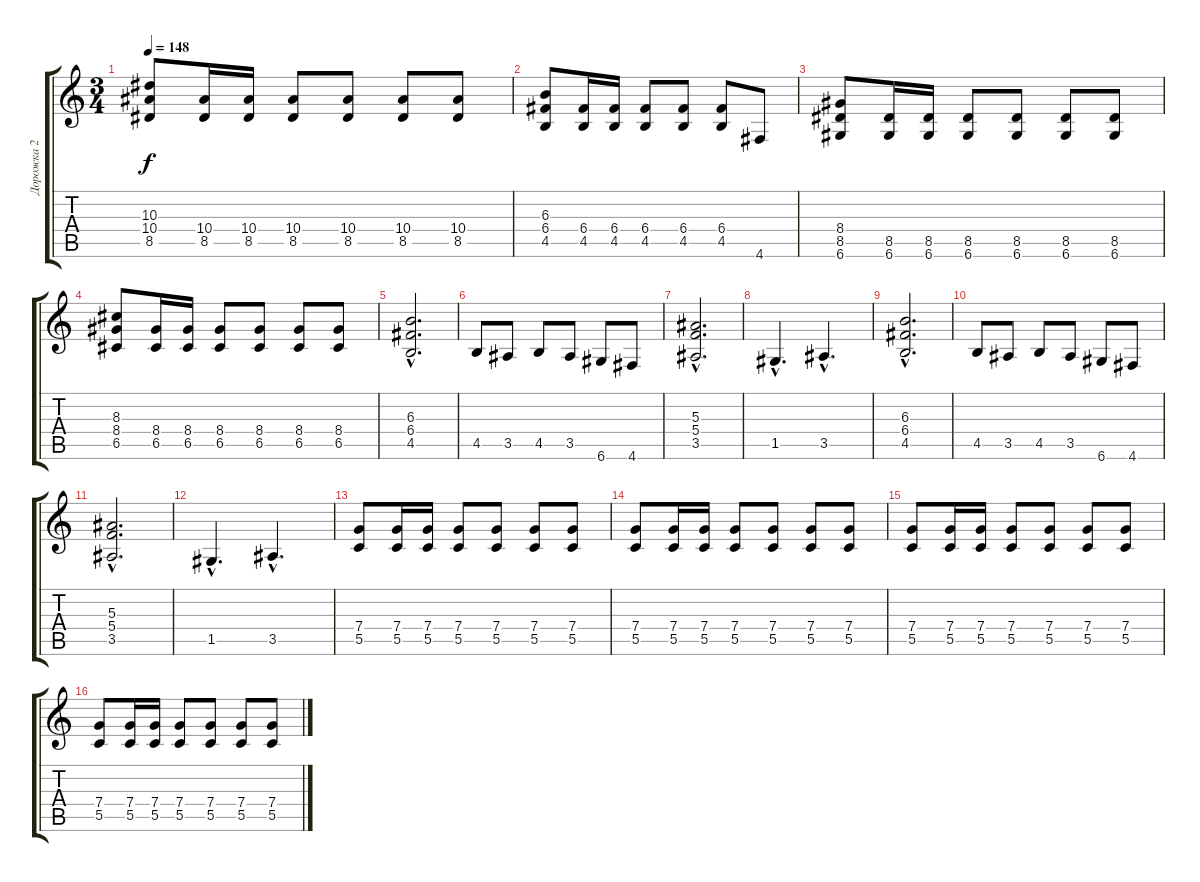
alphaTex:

\track ("Дорожка 2" "Дорожка 2") {instrument overdrivenguitar}
\staff {score tabs}
\tuning (D4 A3 F3 C3 G2 D2) {hide}
\ts (3 4)
\tempo 148
\clef g2
\ks c
(10.3 10.4 8.5).8{dy f} (10.4 8.5).16 (10.4 8.5).16 (10.4 8.5).8 (10.4 8.5).8 (10.4 8.5).8 (10.4 8.5).8 |
(6.3 6.4 4.5).8 (6.4 4.5).16 (6.4 4.5).16 (6.4 4.5).8 (6.4 4.5).8 (6.4 4.5).8 4.6.8 |
(8.4 8.5 6.6).8 (8.5 6.6).16 (8.5 6.6).16 (8.5 6.6).8 (8.5 6.6).8 (8.5 6.6).8 (8.5 6.6).8 |
(8.3 8.4 6.5).8 (8.4 6.5).16 (8.4 6.5).16 (8.4 6.5).8 (8.4 6.5).8 (8.4 6.5).8 (8.4 6.5).8 |
(6.3{hac} 6.4{hac} 4.5{hac}).2{d} |
4.5.8 3.5.8 4.5.8 3.5.8 6.6.8 4.6.8 |
(5.3{hac} 5.4{hac} 3.5{hac}).2{d} |
1.5{hac}.4{d} 3.5{hac}.4{d} |
(6.3{hac} 6.4{hac} 4.5{hac}).2{d} |
4.5.8 3.5.8 4.5.8 3.5.8 6.6.8 4.6.8 |
(5.3{hac} 5.4{hac} 3.5{hac}).2{d} |
1.5{hac}.4{d} 3.5{hac}.4{d} |
(7.4 5.5).8 (7.4 5.5).16 (7.4 5.5).16 (7.4 5.5).8 (7.4 5.5).8 (7.4 5.5).8 (7.4 5.5).8 |
(7.4 5.5).8 (7.4 5.5).16 (7.4 5.5).16 (7.4 5.5).8 (7.4 5.5).8 (7.4 5.5).8 (7.4 5.5).8 |
(7.4 5.5).8 (7.4 5.5).16 (7.4 5.5).16 (7.4 5.5).8 (7.4 5.5).8 (7.4 5.5).8 (7.4 5.5).8 |
(7.4 5.5).8 (7.4 5.5).16 (7.4 5.5).16 (7.4 5.5).8 (7.4 5.5).8 (7.4 5.5).8 (7.4 5.5).8
